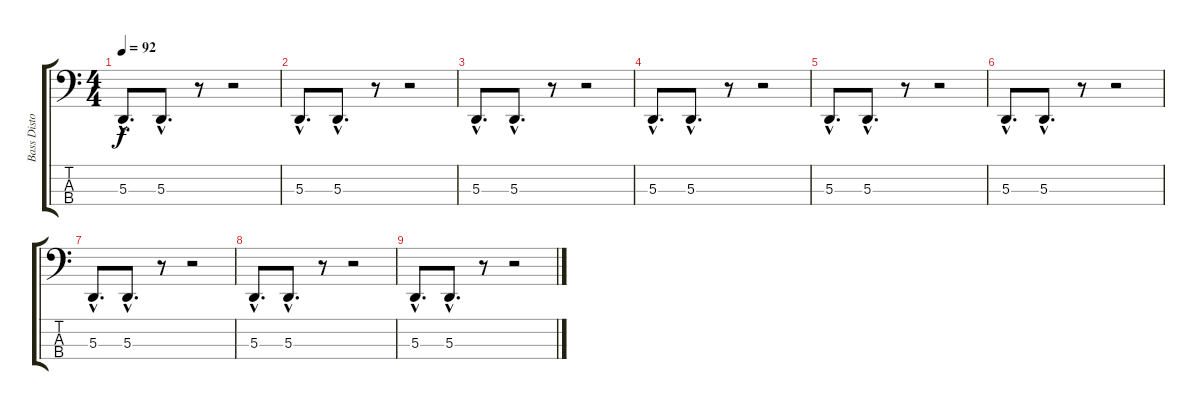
\track ("Bass Distorsion" "Bass Disto") {instrument lead8bassandlead}
\staff {score tabs}
\tuning (G2 D2 A1 E1) {hide}
\ts (4 4)
\tempo 92
\clef f4
\ks c
5.3{hac}.8{d dy f} 5.3{hac}.8{d} r.8 r.2 |
5.3{hac}.8{d} 5.3{hac}.8{d} r.8 r.2 |
5.3{hac}.8{d} 5.3{hac}.8{d} r.8 r.2 |
5.3{hac}.8{d} 5.3{hac}.8{d} r.8 r.2 |
5.3{hac}.8{d} 5.3{hac}.8{d} r.8 r.2 |
5.3{hac}.8{d} 5.3{hac}.8{d} r.8 r.2 |
5.3{hac}.8{d} 5.3{hac}.8{d} r.8 r.2 |
5.3{hac}.8{d} 5.3{hac}.8{d} r.8 r.2 |
5.3{hac}.8{d} 5.3{hac}.8{d} r.8 r.2
